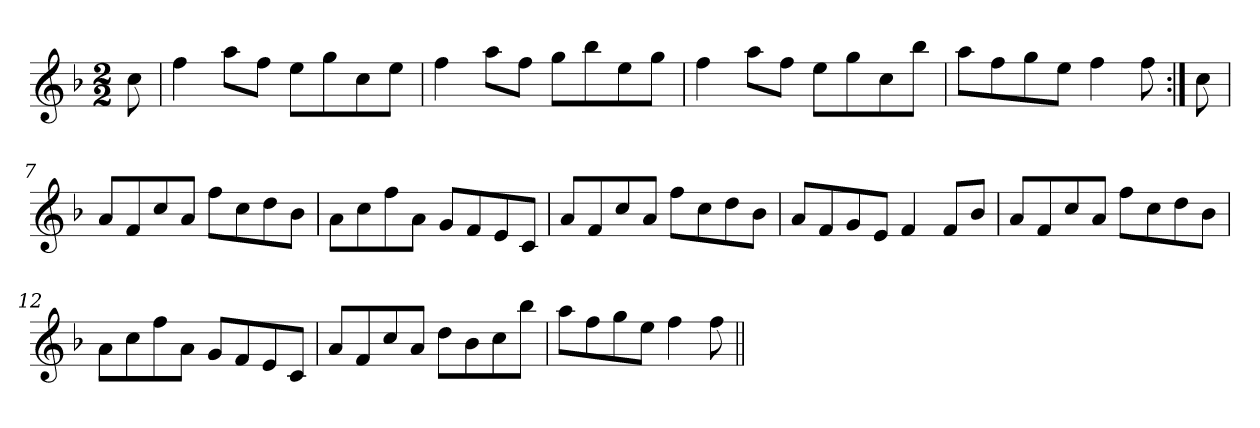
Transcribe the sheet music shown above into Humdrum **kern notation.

**kern
*part1
*staff1
*clefG2
*k[b-]
*F:
*M2/2
=1
8cc\
=2
4ff\
8aa\L
8ff\J
8ee\L
8gg\
8cc\
8ee\J
=3
4ff\
8aa\L
8ff\J
8gg\L
8bb-\
8ee\
8gg\J
=4
4ff\
8aa\L
8ff\J
8ee\L
8gg\
8cc\
8bb-\J
=5
8aa\L
8ff\
8gg\
8ee\J
4ff\
8ff\
=6:|!
8cc\
=7
8a/L
8f/
8cc/
8a/J
8ff\L
8cc\
8dd\
8b-\J
!!LO:LB:g=z
=8
8a\L
8cc\
8ff\
8a\J
8g/L
8f/
8e/
8c/J
=9
8a/L
8f/
8cc/
8a/J
8ff\L
8cc\
8dd\
8b-\J
=10
8a/L
8f/
8g/
8e/J
4f/
8f/L
8b-/J
=11
8a/L
8f/
8cc/
8a/J
8ff\L
8cc\
8dd\
8b-\J
=12
8a\L
8cc\
8ff\
8a\J
8g/L
8f/
8e/
8c/J
=13
8a/L
8f/
8cc/
8a/J
8dd\L
8b-\
8cc\
8bb-\J
!!LO:LB:g=z
=14
8aa\L
8ff\
8gg\
8ee\J
4ff\
8ff\
=||
*-
